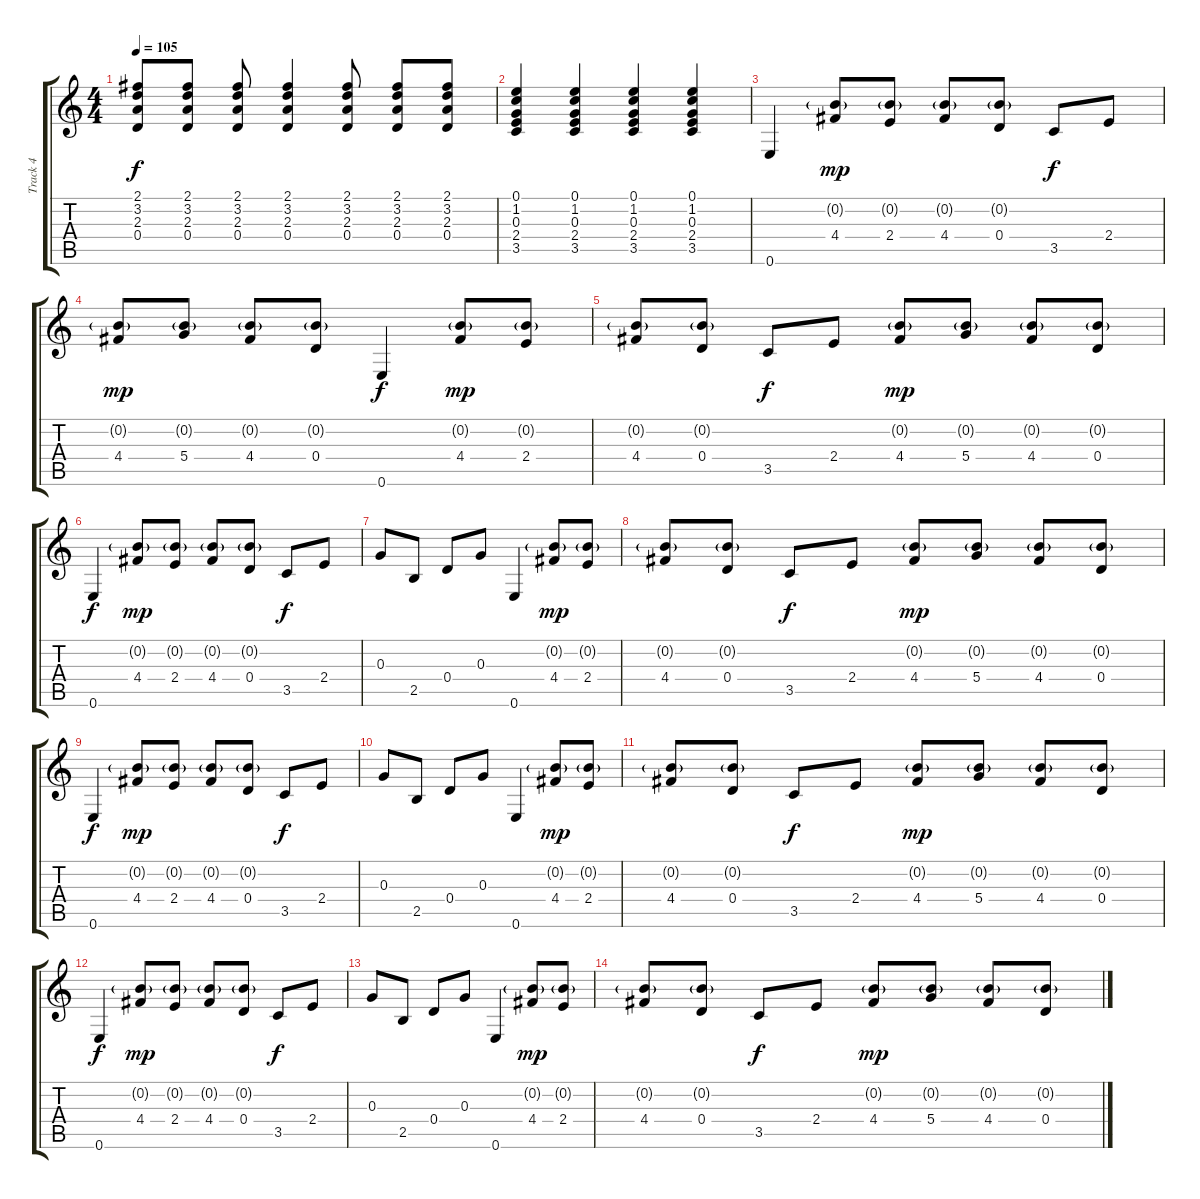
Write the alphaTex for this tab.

\track ("Track 4" "Track 4") {instrument acousticguitarsteel}
\staff {score tabs}
\tuning (E4 B3 G3 D3 A2 E2) {hide}
\ts (4 4)
\tempo 105
\clef g2
\ks c
(2.1 3.2 2.3 0.4).8{dy f} (2.1 3.2 2.3 0.4).8 (2.1 3.2 2.3 0.4).8 (2.1 3.2 2.3 0.4).4 (2.1 3.2 2.3 0.4).8 (2.1 3.2 2.3 0.4).8 (2.1 3.2 2.3 0.4).8 |
(0.1 1.2 0.3 2.4 3.5).4 (0.1 1.2 0.3 2.4 3.5).4 (0.1 1.2 0.3 2.4 3.5).4 (0.1 1.2 0.3 2.4 3.5).4 |
0.6.4 (0.2{g} 4.4).8{dy mp} (0.2{g} 2.4).8 (0.2{g} 4.4).8 (0.2{g} 0.4).8 3.5.8{dy f} 2.4.8 |
(0.2{g} 4.4).8{dy mp} (0.2{g} 5.4).8 (0.2{g} 4.4).8 (0.2{g} 0.4).8 0.6.4{dy f} (0.2{g} 4.4).8{dy mp} (0.2{g} 2.4).8 |
(0.2{g} 4.4).8 (0.2{g} 0.4).8 3.5.8{dy f} 2.4.8 (0.2{g} 4.4).8{dy mp} (0.2{g} 5.4).8 (0.2{g} 4.4).8 (0.2{g} 0.4).8 |
0.6.4{dy f} (0.2{g} 4.4).8{dy mp} (0.2{g} 2.4).8 (0.2{g} 4.4).8 (0.2{g} 0.4).8 3.5.8{dy f} 2.4.8 |
0.3.8 2.5.8 0.4.8 0.3.8 0.6.4 (0.2{g} 4.4).8{dy mp} (0.2{g} 2.4).8 |
(0.2{g} 4.4).8 (0.2{g} 0.4).8 3.5.8{dy f} 2.4.8 (0.2{g} 4.4).8{dy mp} (0.2{g} 5.4).8 (0.2{g} 4.4).8 (0.2{g} 0.4).8 |
0.6.4{dy f} (0.2{g} 4.4).8{dy mp} (0.2{g} 2.4).8 (0.2{g} 4.4).8 (0.2{g} 0.4).8 3.5.8{dy f} 2.4.8 |
0.3.8 2.5.8 0.4.8 0.3.8 0.6.4 (0.2{g} 4.4).8{dy mp} (0.2{g} 2.4).8 |
(0.2{g} 4.4).8 (0.2{g} 0.4).8 3.5.8{dy f} 2.4.8 (0.2{g} 4.4).8{dy mp} (0.2{g} 5.4).8 (0.2{g} 4.4).8 (0.2{g} 0.4).8 |
0.6.4{dy f} (0.2{g} 4.4).8{dy mp} (0.2{g} 2.4).8 (0.2{g} 4.4).8 (0.2{g} 0.4).8 3.5.8{dy f} 2.4.8 |
0.3.8 2.5.8 0.4.8 0.3.8 0.6.4 (0.2{g} 4.4).8{dy mp} (0.2{g} 2.4).8 |
(0.2{g} 4.4).8 (0.2{g} 0.4).8 3.5.8{dy f} 2.4.8 (0.2{g} 4.4).8{dy mp} (0.2{g} 5.4).8 (0.2{g} 4.4).8 (0.2{g} 0.4).8
